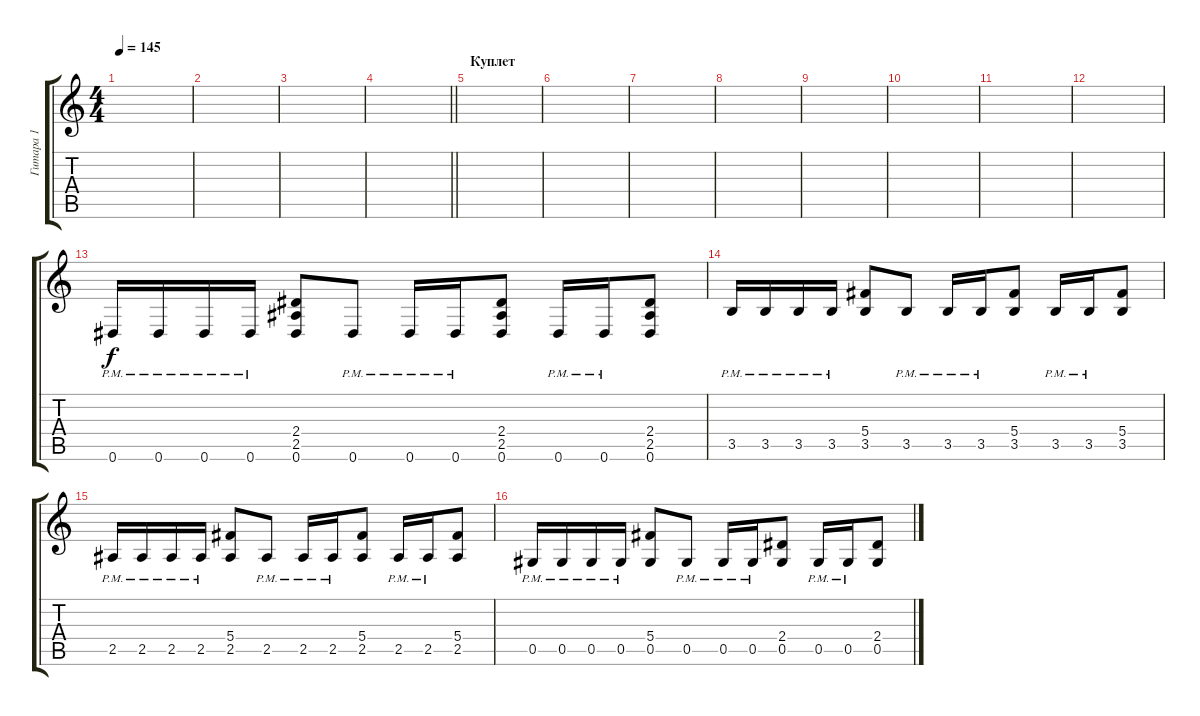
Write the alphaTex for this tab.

\track ("Гитара 1" "Гитара 1") {instrument distortionguitar}
\staff {score tabs}
\tuning (Eb4 Bb3 Gb3 Db3 Ab2 Eb2) {hide}
\ts (4 4)
\tempo 145
\clef g2
\ks c
|
|
|
\barLineRight lightlight
|
\section ("" "Куплет")
|
|
|
|
|
|
|
|
0.6{pm}.16 0.6{pm}.16 0.6{pm}.16 0.6{pm}.16 (2.4 2.5 0.6).8 0.6{pm}.8 0.6{pm}.16 0.6{pm}.16 (2.4 2.5 0.6).8 0.6{pm}.16 0.6{pm}.16 (2.4 2.5 0.6).8 |
3.5{pm}.16 3.5{pm}.16 3.5{pm}.16 3.5{pm}.16 (5.4 3.5).8 3.5{pm}.8 3.5{pm}.16 3.5{pm}.16 (5.4 3.5).8 3.5{pm}.16 3.5{pm}.16 (5.4 3.5).8 |
2.5{pm}.16 2.5{pm}.16 2.5{pm}.16 2.5{pm}.16 (5.4 2.5).8 2.5{pm}.8 2.5{pm}.16 2.5{pm}.16 (5.4 2.5).8 2.5{pm}.16 2.5{pm}.16 (5.4 2.5).8 |
0.5{pm}.16 0.5{pm}.16 0.5{pm}.16 0.5{pm}.16 (5.4 0.5).8 0.5{pm}.8 0.5{pm}.16 0.5{pm}.16 (2.4 0.5).8 0.5{pm}.16 0.5{pm}.16 (2.4 0.5).8
